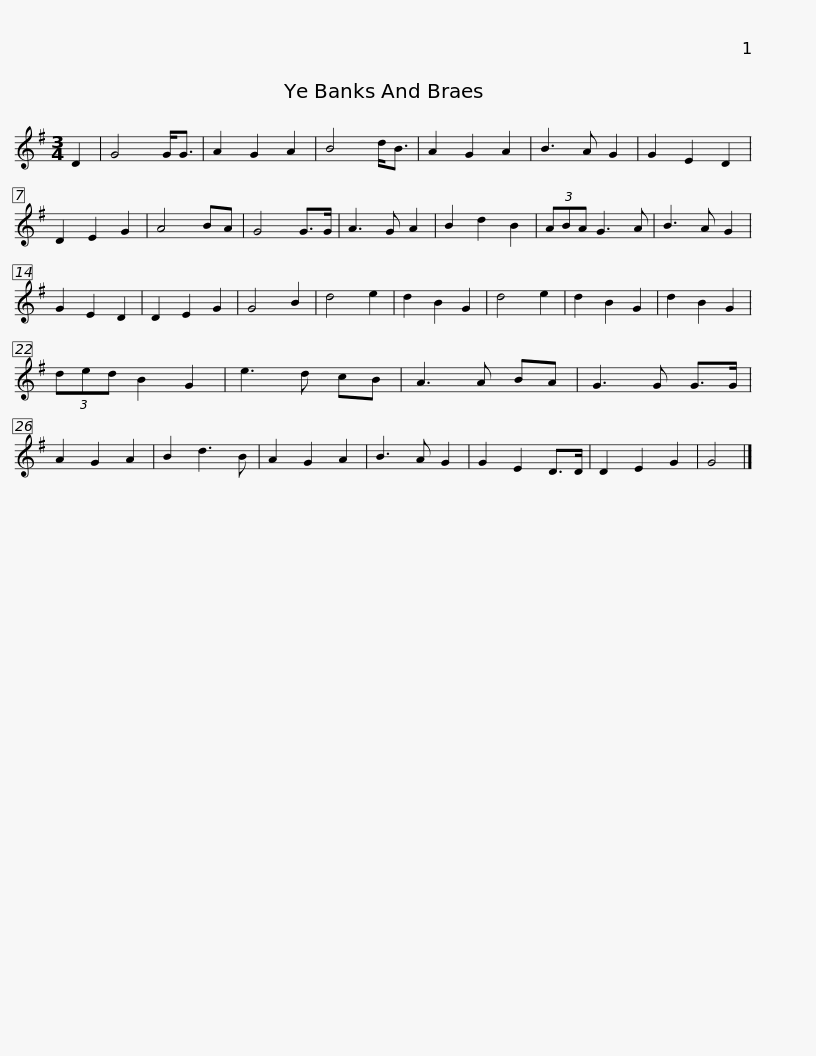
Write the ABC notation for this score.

X:1
L:1/8
M:3/4
I:linebreak $
K:G
V:1 treble
V:1
 D2 | G4 G<G | A2 G2 A2 | B4 d<B | A2 G2 A2 | %5
 B3 A G2 | G2 E2 D2 | D2 E2 G2 | A4 BA | G4 G>G | %10
 A3 G A2 | B2 d2 B2 |$ (3ABA G3 A | B3 A G2 | G2 E2 D2 | %15
 D2 E2 G2 | G4 B2 | d4 e2 | d2 B2 G2 | d4 e2 | %20
 d2 B2 G2 | d2 B2 G2 | (3ded B2 G2 | e3 d cB |$ A3 A BA | %25
 G3 G G>G | A2 G2 A2 | B2 d3 B | A2 G2 A2 | B3 A G2 | %30
 G2 E2 D>D | D2 E2 G2 | G4 |] %33
